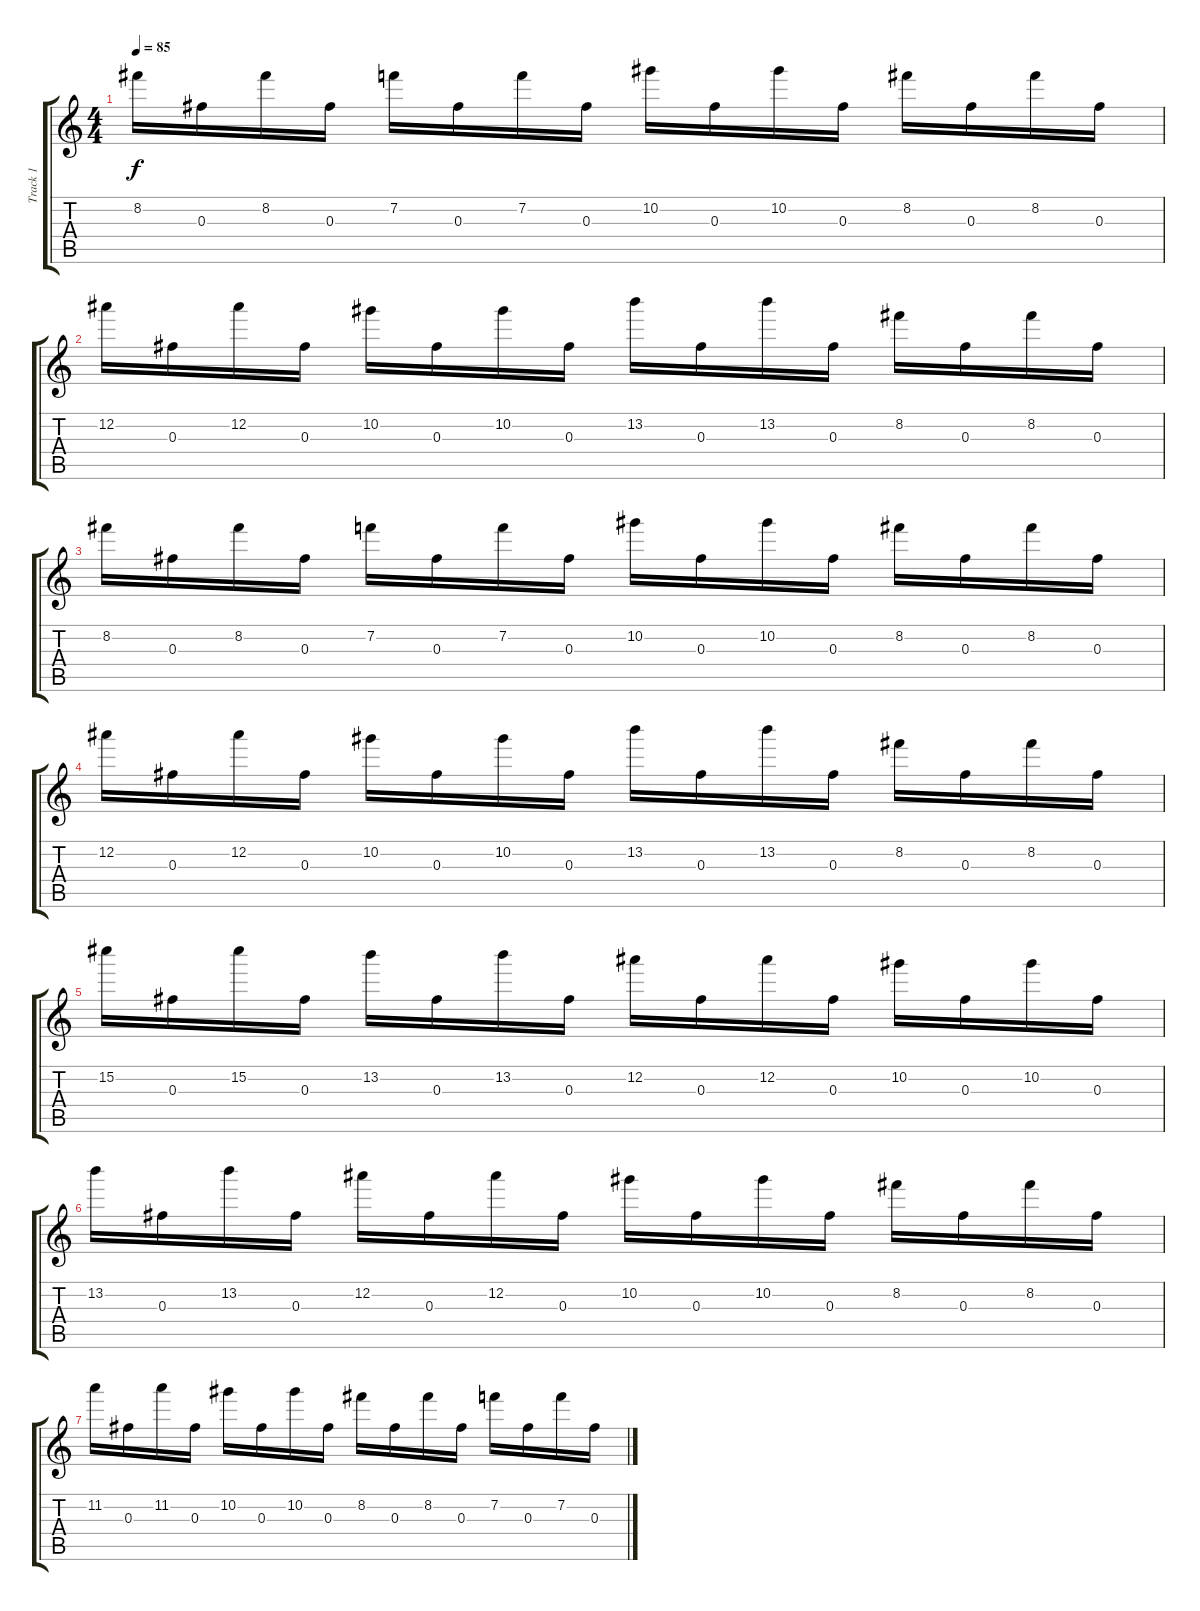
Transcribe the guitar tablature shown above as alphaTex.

\track ("Track 1" "Track 1") {instrument electricguitarclean}
\staff {score tabs}
\tuning (Eb5 Bb4 Gb4 Db4 Ab3 Db3) {hide}
\ts (4 4)
\tempo 85
\clef g2
\ks c
8.2.16{dy f} 0.3.16 8.2.16 0.3.16 7.2.16 0.3.16 7.2.16 0.3.16 10.2.16 0.3.16 10.2.16 0.3.16 8.2.16 0.3.16 8.2.16 0.3.16 |
12.2.16 0.3.16 12.2.16 0.3.16 10.2.16 0.3.16 10.2.16 0.3.16 13.2.16 0.3.16 13.2.16 0.3.16 8.2.16 0.3.16 8.2.16 0.3.16 |
8.2.16 0.3.16 8.2.16 0.3.16 7.2.16 0.3.16 7.2.16 0.3.16 10.2.16 0.3.16 10.2.16 0.3.16 8.2.16 0.3.16 8.2.16 0.3.16 |
12.2.16 0.3.16 12.2.16 0.3.16 10.2.16 0.3.16 10.2.16 0.3.16 13.2.16 0.3.16 13.2.16 0.3.16 8.2.16 0.3.16 8.2.16 0.3.16 |
15.2.16 0.3.16 15.2.16 0.3.16 13.2.16 0.3.16 13.2.16 0.3.16 12.2.16 0.3.16 12.2.16 0.3.16 10.2.16 0.3.16 10.2.16 0.3.16 |
13.2.16 0.3.16 13.2.16 0.3.16 12.2.16 0.3.16 12.2.16 0.3.16 10.2.16 0.3.16 10.2.16 0.3.16 8.2.16 0.3.16 8.2.16 0.3.16 |
11.2.16 0.3.16 11.2.16 0.3.16 10.2.16 0.3.16 10.2.16 0.3.16 8.2.16 0.3.16 8.2.16 0.3.16 7.2.16 0.3.16 7.2.16 0.3.16
